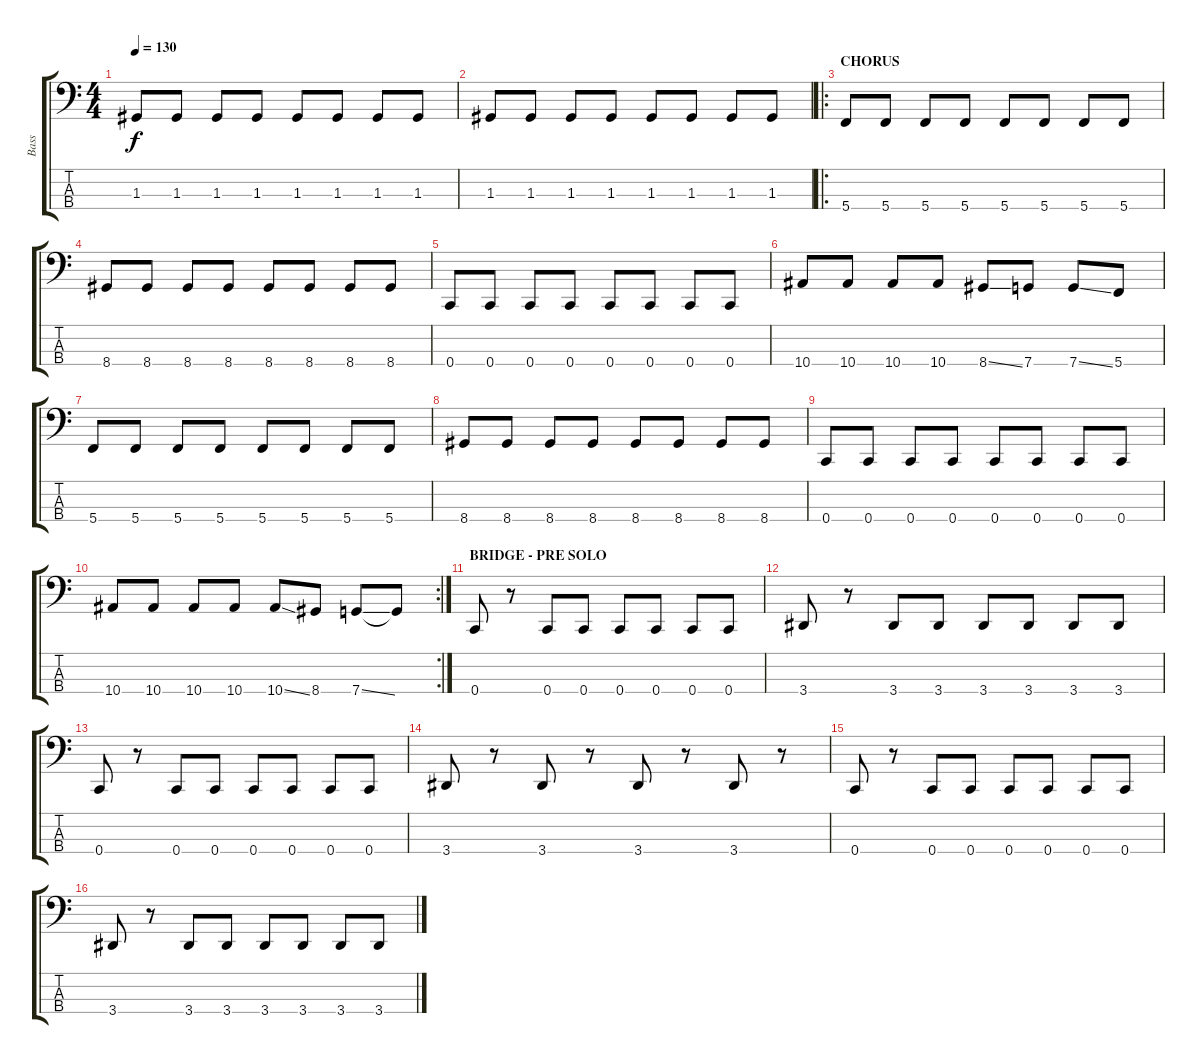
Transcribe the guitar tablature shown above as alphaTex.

\track ("Bass" "Bass") {instrument electricbasspick}
\staff {score tabs}
\tuning (F2 C2 G1 C1) {hide}
\ts (4 4)
\tempo 130
\clef f4
\ks c
1.3.8{dy f} 1.3.8 1.3.8 1.3.8 1.3.8 1.3.8 1.3.8 1.3.8 |
1.3.8 1.3.8 1.3.8 1.3.8 1.3.8 1.3.8 1.3.8 1.3.8 |
\ro
\section ("" "CHORUS")
5.4.8 5.4.8 5.4.8 5.4.8 5.4.8 5.4.8 5.4.8 5.4.8 |
8.4.8 8.4.8 8.4.8 8.4.8 8.4.8 8.4.8 8.4.8 8.4.8 |
0.4.8 0.4.8 0.4.8 0.4.8 0.4.8 0.4.8 0.4.8 0.4.8 |
10.4.8 10.4.8 10.4.8 10.4.8 8.4{ss}.8 7.4.8 7.4{ss}.8 5.4.8 |
5.4.8 5.4.8 5.4.8 5.4.8 5.4.8 5.4.8 5.4.8 5.4.8 |
8.4.8 8.4.8 8.4.8 8.4.8 8.4.8 8.4.8 8.4.8 8.4.8 |
0.4.8 0.4.8 0.4.8 0.4.8 0.4.8 0.4.8 0.4.8 0.4.8 |
\rc 2
10.4.8 10.4.8 10.4.8 10.4.8 10.4{ss}.8 8.4.8 7.4{ss}.8 7.4{t}.8 |
\section ("" "BRIDGE - PRE SOLO")
0.4.8 r.8 0.4.8 0.4.8 0.4.8 0.4.8 0.4.8 0.4.8 |
3.4.8 r.8 3.4.8 3.4.8 3.4.8 3.4.8 3.4.8 3.4.8 |
0.4.8 r.8 0.4.8 0.4.8 0.4.8 0.4.8 0.4.8 0.4.8 |
3.4.8 r.8 3.4.8 r.8 3.4.8 r.8 3.4.8 r.8 |
0.4.8 r.8 0.4.8 0.4.8 0.4.8 0.4.8 0.4.8 0.4.8 |
3.4.8 r.8 3.4.8 3.4.8 3.4.8 3.4.8 3.4.8 3.4.8
